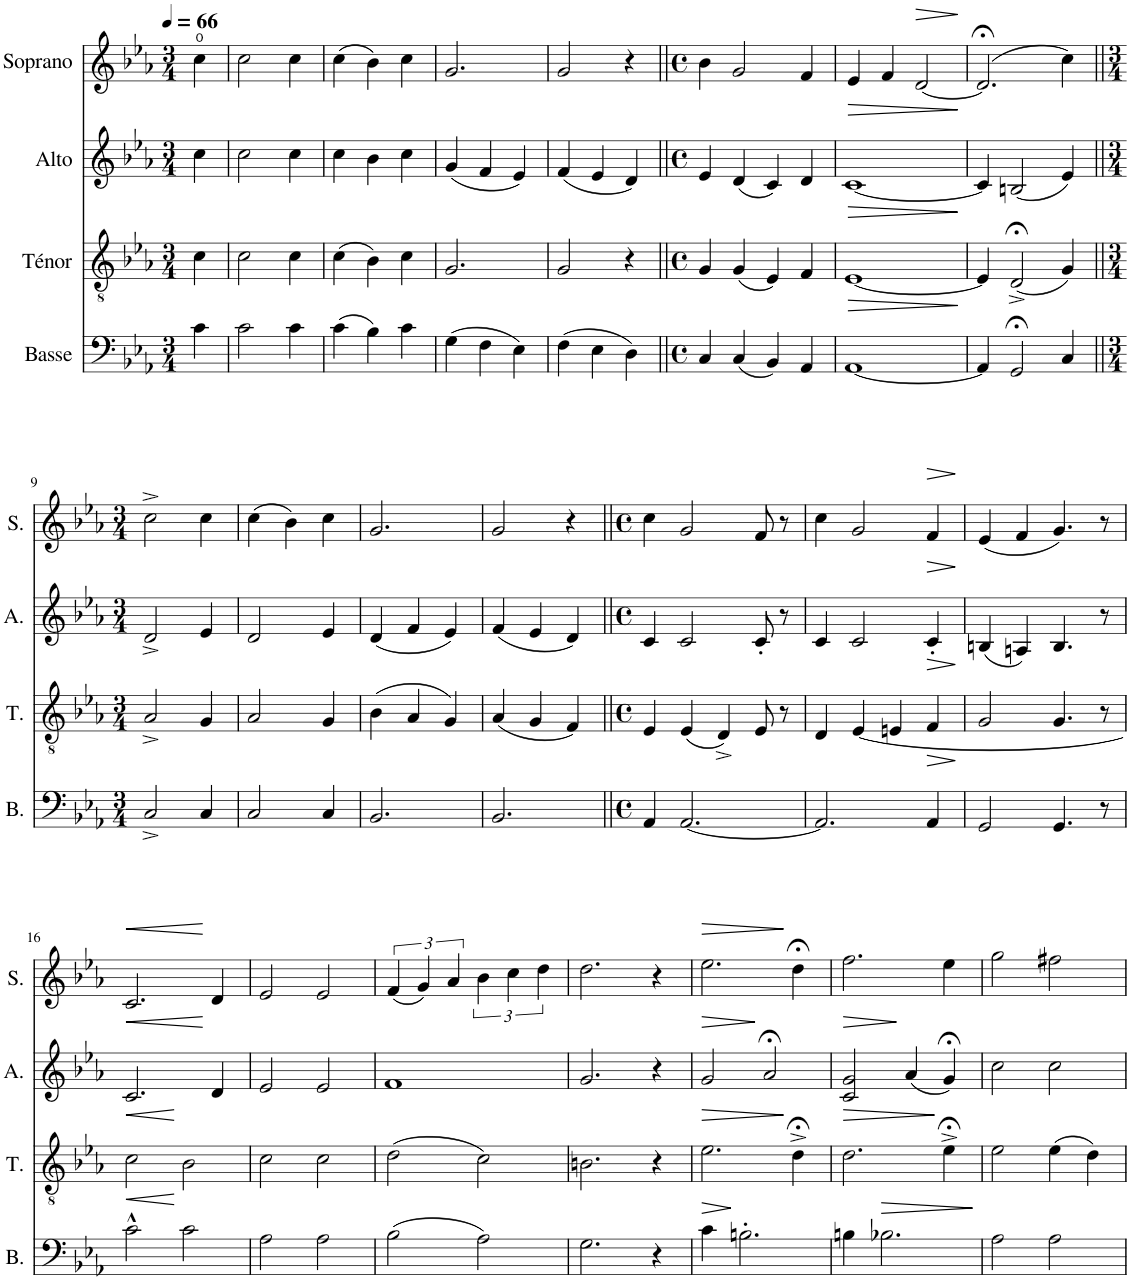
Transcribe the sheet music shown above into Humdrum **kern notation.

**kern	**dynam	**kern	**dynam	**kern	**dynam	**kern	**dynam
*part4	*part4	*part3	*part3	*part2	*part2	*part1	*part1
*staff4	*staff4	*staff3	*staff3	*staff2	*staff2	*staff1	*staff1
*I"Basse	*	*I"Ténor	*	*I"Alto	*	*I"Soprano	*
*I'B.	*	*I'T.	*	*I'A.	*	*I'S.	*
*clefF4	*	*clefGv2	*	*clefG2	*	*clefG2	*
*k[b-e-a-]	*	*k[b-e-a-]	*	*k[b-e-a-]	*	*k[b-e-a-]	*
*M3/4	*	*M3/4	*	*M3/4	*	*M3/4	*
*MM66	*	*MM66	*	*MM66	*	*MM66	*
=1	=1	=1	=1	=1	=1	=1	=1
4c\	.	4c\	.	4cc\	.	4cc\	.
=2	=2	=2	=2	=2	=2	=2	=2
2c\	.	2c\	.	2cc\	.	2cc\	.
4c\	.	4c\	.	4cc\	.	4cc\	.
=3	=3	=3	=3	=3	=3	=3	=3
(4c\	.	(4c\	.	4cc\	.	(4cc\	.
4B-\)	.	4B-\)	.	4b-\	.	4b-\)	.
4c\	.	4c\	.	4cc\	.	4cc\	.
=4	=4	=4	=4	=4	=4	=4	=4
(4G\	.	2.G/	.	(4g/	.	2.g/	.
4F\	.	.	.	4f/	.	.	.
4E-\)	.	.	.	4e-/)	.	.	.
=5	=5	=5	=5	=5	=5	=5	=5
(4F\	.	2G/	.	(4f/	.	2g/	.
4E-\	.	.	.	4e-/	.	.	.
4D\)	.	4r	.	4d/)	.	4r	.
=6||	=6||	=6||	=6||	=6||	=6||	=6||	=6||
*M4/4	*	*M4/4	*	*M4/4	*	*M4/4	*
*met(c)	*	*met(c)	*	*met(c)	*	*met(c)	*
4C/	.	4G/	.	4e-/	.	4b-\	.
(4C/	.	(4G/	.	(4d/	.	2g/	.
4BB-/)	.	4E-/)	.	4c/)	.	.	.
4AA-/	.	4F/	.	4d/	.	4f/	.
=7	=7	=7	=7	=7	=7	=7	=7
!	!LO:HP:b	!	!LO:HP:b	!	!LO:HP:b	!	!
[1AA-	>	[1E-	>	[1c	>	4e-/	.
.	.	.	.	.	.	4f/	.
!	!	!	!	!	!	!	!LO:HP:b
.	.	.	.	.	.	[2d/	>
.	]	.	]	.	]	.	]
=8	=8	=8	=8	=8	=8	=8	=8
4AA-/]	.	4E-/]	.	4c/]	.	(2.d;</]	.
2GG;</	.	(2D;<^/	.	(2Bn/	.	.	.
4C/	.	4G/)	.	4e-/)	.	4cc\)	.
!!LO:LB:g=z
=9||	=9||	=9||	=9||	=9||	=9||	=9||	=9||
*M3/4	*	*M3/4	*	*M3/4	*	*M3/4	*
2C^/	.	2A-^/	.	2d^/	.	2cc^\	.
4C/	.	4G/	.	4e-/	.	4cc\	.
=10	=10	=10	=10	=10	=10	=10	=10
2C/	.	2A-/	.	2d/	.	(4cc\	.
.	.	.	.	.	.	4b-\)	.
4C/	.	4G/	.	4e-/	.	4cc\	.
=11	=11	=11	=11	=11	=11	=11	=11
2.BB-/	.	(4B-\	.	(4d/	.	2.g/	.
.	.	4A-/	.	4f/	.	.	.
.	.	4G/)	.	4e-/)	.	.	.
=12	=12	=12	=12	=12	=12	=12	=12
2.BB-/	.	(4A-/	.	(4f/	.	2g/	.
.	.	4G/	.	4e-/	.	.	.
.	.	4F/)	.	4d/)	.	4r	.
=13||	=13||	=13||	=13||	=13||	=13||	=13||	=13||
*M4/4	*	*M4/4	*	*M4/4	*	*M4/4	*
*met(c)	*	*met(c)	*	*met(c)	*	*met(c)	*
4AA-/	.	4E-/	.	4c/	.	4cc\	.
[2.AA-/	.	(4E-/	.	2c/	.	2g/	.
.	.	4D^/)	.	.	.	.	.
.	.	8E-/	.	8c'/	.	8f/	.
.	.	8r	.	8r	.	8r	.
=14	=14	=14	=14	=14	=14	=14	=14
2.AA-/]	.	4D/	.	4c/	.	4cc\	.
.	.	[4E-/	.	2c/	.	2g/	.
.	.	4En/	.	.	.	.	.
!	!LO:HP:b	!	!LO:HP:b	!	!LO:HP:b	!	!LO:HP:b
4AA-/	>	4F/	>	4c'/	>	4f/	>
.	]	.	]	.	]	.	]
=15	=15	=15	=15	=15	=15	=15	=15
2GG/	.	2G/	.	(4Bn/	.	(4e-/	.
.	.	.	.	4An/)	.	4f/	.
4.GG/	.	4.G/	.	4.B/	.	4.g/)	.
8r	.	8r	.	8r	.	8r	.
!!LO:LB:g=z
=16	=16	=16	=16	=16	=16	=16	=16
!	!LO:HP:b	!	!LO:HP:b	!	!LO:HP:b	!	!LO:HP:b
2c^^\	<	2c\	<	2.c/	<	2.c/	<
2c\	[	2B-\	[	.	.	.	.
.	.	.	.	4d/	[	4d/	[
=17	=17	=17	=17	=17	=17	=17	=17
2A-\	.	2c\	.	2e-/	.	2e-/	.
2A-\	.	2c\	.	2e-/	.	2e-/	.
=18	=18	=18	=18	=18	=18	=18	=18
(2B-\	.	(2d\	.	1f	.	(6f/	.
.	.	.	.	.	.	6g/)	.
.	.	.	.	.	.	6a-/	.
2A-\)	.	2c\)	.	.	.	6b-\	.
.	.	.	.	.	.	6cc\	.
.	.	.	.	.	.	6dd\	.
=19	=19	=19	=19	=19	=19	=19	=19
2.G\	.	2.Bn\	.	2.g/	.	2.dd\	.
4r	.	4r	.	4r	.	4r	.
=20	=20	=20	=20	=20	=20	=20	=20
!	!LO:HP:b	!	!LO:HP:b	!	!LO:HP:b	!	!LO:HP:b
4c\	>	2.e-\	>	2g/	>	2.ee-\	>
2.Bn'\	]	.	.	.	.	.	.
.	.	.	.	2a-;</	]	.	.
.	.	4d;<^\	]	.	.	4dd;<\	]
=21	=21	=21	=21	=21	=21	=21	=21
!	!	!	!LO:HP:b	!	!LO:HP:b	!	!
4Bn\	.	2.d\	>	2c/ 2g/	>	2.ff\	.
!	!LO:HP:b	!	!	!	!	!	!
2.B-X\	>	.	.	.	.	.	.
.	.	.	.	(4a-/	]	.	.
.	.	4e-;<^\	]	4g;</)	.	4ee-\	.
.	]	.	.	.	.	.	.
=22	=22	=22	=22	=22	=22	=22	=22
2A-\	.	2e-\	.	2cc\	.	2gg\	.
2A-\	.	(4e-\	.	2cc\	.	2ff#X\	.
.	.	4d\)	.	.	.	.	.
=	=	=	=	=	=	=	=
*-	*-	*-	*-	*-	*-	*-	*-
